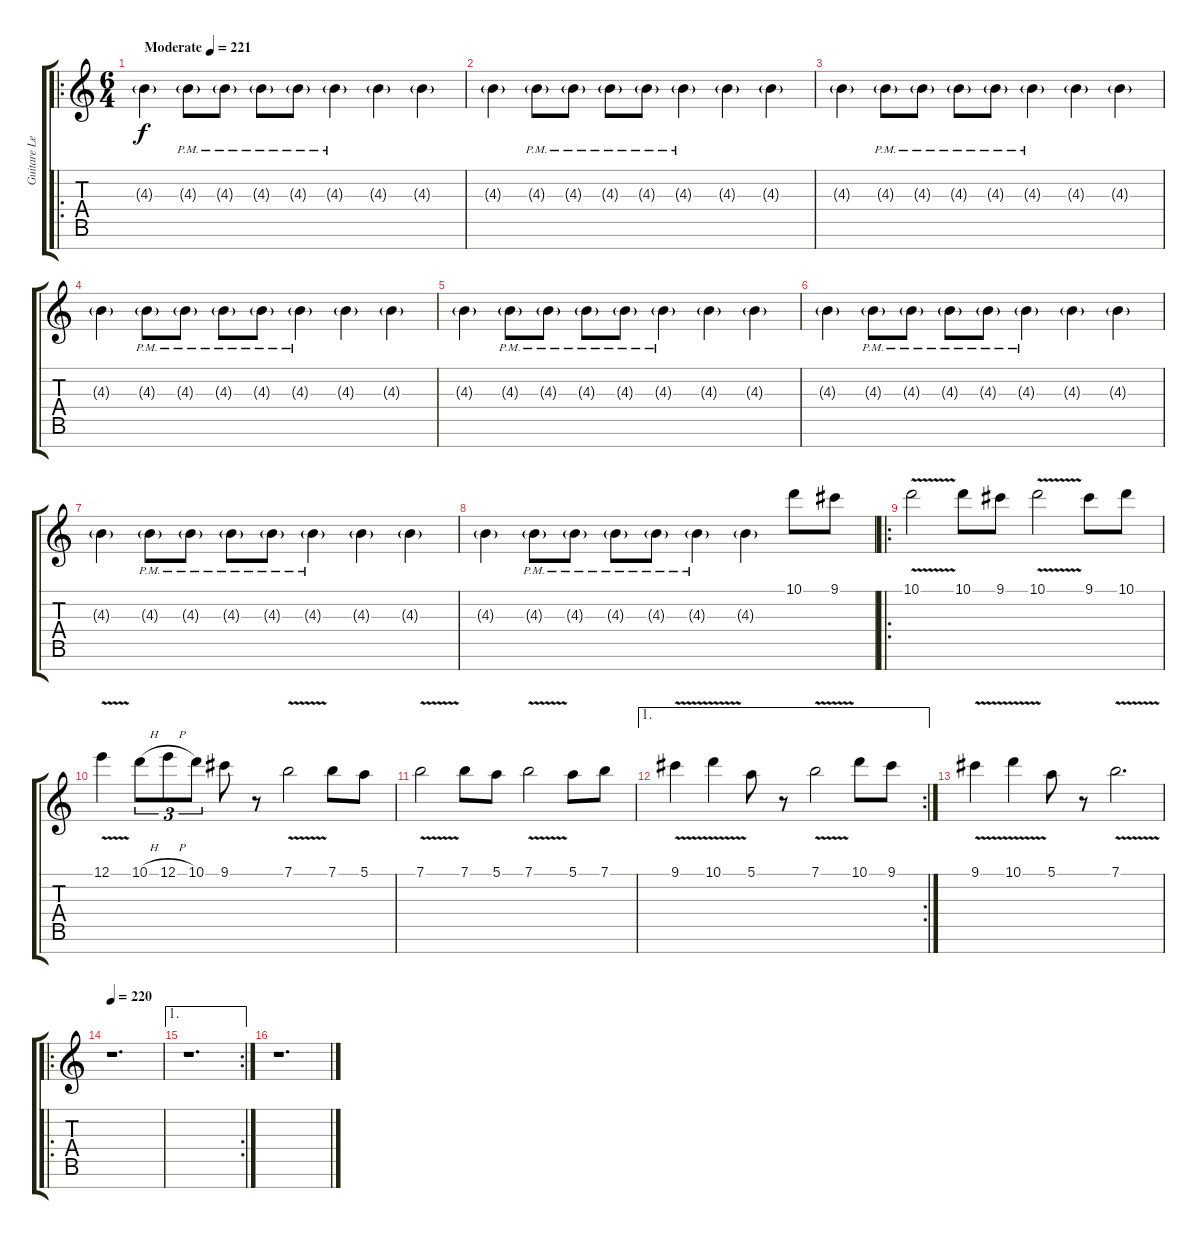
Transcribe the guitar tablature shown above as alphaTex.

\track ("Guitare Lead II" "Guitare Le") {instrument overdrivenguitar}
\staff {score tabs}
\tuning (E4 B3 G3 D3 A2 E2 B1) {hide}
\ro
\ts (6 4)
\tempo (221 "Moderate")
\clef g2
\ks c
4.3{g}.4{dy f instrument overdrivenguitar} 4.3{g pm}.8 4.3{g pm}.8 4.3{g pm}.8 4.3{g pm}.8 4.3{g pm}.4 4.3{g}.4 4.3{g}.4 |
4.3{g}.4 4.3{g pm}.8 4.3{g pm}.8 4.3{g pm}.8 4.3{g pm}.8 4.3{g pm}.4 4.3{g}.4 4.3{g}.4 |
4.3{g}.4 4.3{g pm}.8 4.3{g pm}.8 4.3{g pm}.8 4.3{g pm}.8 4.3{g pm}.4 4.3{g}.4 4.3{g}.4 |
4.3{g}.4 4.3{g pm}.8 4.3{g pm}.8 4.3{g pm}.8 4.3{g pm}.8 4.3{g pm}.4 4.3{g}.4 4.3{g}.4 |
4.3{g}.4 4.3{g pm}.8 4.3{g pm}.8 4.3{g pm}.8 4.3{g pm}.8 4.3{g pm}.4 4.3{g}.4 4.3{g}.4 |
4.3{g}.4 4.3{g pm}.8 4.3{g pm}.8 4.3{g pm}.8 4.3{g pm}.8 4.3{g pm}.4 4.3{g}.4 4.3{g}.4 |
4.3{g}.4 4.3{g pm}.8 4.3{g pm}.8 4.3{g pm}.8 4.3{g pm}.8 4.3{g pm}.4 4.3{g}.4 4.3{g}.4 |
4.3{g}.4 4.3{g pm}.8 4.3{g pm}.8 4.3{g pm}.8 4.3{g pm}.8 4.3{g pm}.4 4.3{g}.4 10.1.8 9.1.8 |
\ro
10.1{v}.2 10.1.8 9.1.8 10.1{v}.2 9.1.8 10.1.8 |
12.1{v}.4 10.1{h}.8{tu (3 2)} 12.1{h}.8{tu (3 2)} 10.1.8{tu (3 2)} 9.1.8 r.8 7.1{v}.2 7.1.8 5.1.8 |
7.1{v}.2 7.1.8 5.1.8 7.1{v}.2 5.1.8 7.1.8 |
\ae 1
\rc 2
9.1{v}.4 10.1{v}.4 5.1.8 r.8 7.1{v}.2 10.1.8 9.1.8 |
9.1{v}.4 10.1{v}.4 5.1.8 r.8 7.1{v}.2{d} |
\ro
\tempo 220
r.1{d} |
\ae 1
\rc 2
r.1{d} |
r.1{d}
